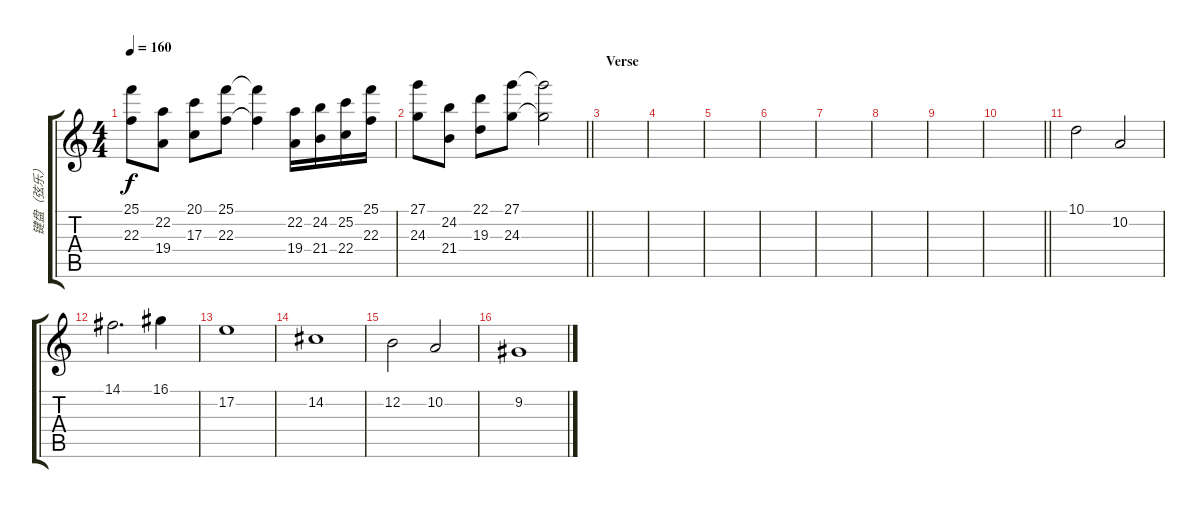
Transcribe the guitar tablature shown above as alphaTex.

\track ("键盘（弦乐）" "键盘（弦乐）") {instrument stringensemble1}
\staff {score tabs}
\tuning (E4 B3 G3 D3 A2 E2) {hide}
\ts (4 4)
\tempo 160
\clef g2
\ks c
(25.1 22.3).8{dy f} (22.2 19.4).8 (20.1 17.3).8 (25.1 22.3).8 (25.1{t} 22.3{t}).4 (22.2 19.4).16 (24.2 21.4).16 (25.2 22.4).16 (25.1 22.3).16 |
\barLineRight lightlight
(27.1 24.3).8 (24.2 21.4).8 (22.1 19.3).8 (27.1 24.3).8 (27.1{t} 24.3{t}).2 |
\section ("" "Verse")
|
|
|
|
|
|
|
\barLineRight lightlight
|
10.1.2 10.2.2 |
14.1.2{d} 16.1.4 |
17.2.1 |
14.2.1 |
12.2.2 10.2.2 |
9.2.1
